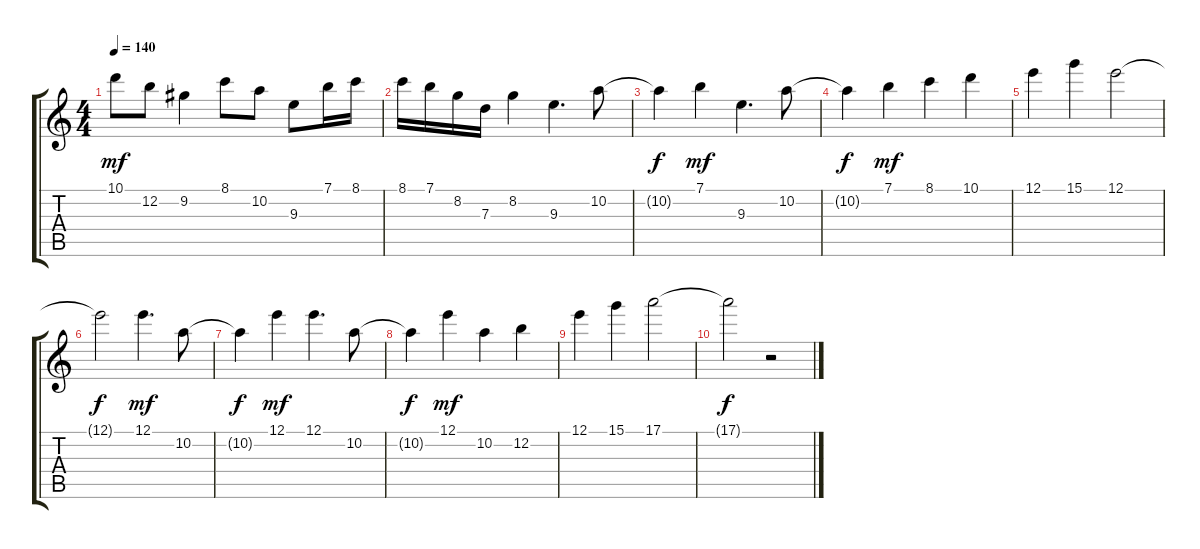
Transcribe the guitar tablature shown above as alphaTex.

\track "" {instrument overdrivenguitar}
\staff {score tabs}
\tuning (E4 B3 G3 D3 A2 E2) {hide}
\ts (4 4)
\tempo 140
\clef g2
\ks c
10.1.8{dy mf} 12.2.8 9.2.4 8.1.8 10.2.8 9.3.8 7.1.16 8.1.16 |
8.1.16 7.1.16 8.2.16 7.3.16 8.2.4 9.3.4{d} 10.2.8 |
10.2{t}.4{dy f} 7.1.4{dy mf} 9.3.4{d} 10.2.8 |
10.2{t}.4{dy f} 7.1.4{dy mf} 8.1.4 10.1.4 |
12.1.4 15.1.4 12.1.2 |
12.1{t}.2{dy f} 12.1.4{d dy mf} 10.2.8 |
10.2{t}.4{dy f} 12.1.4{dy mf} 12.1.4{d} 10.2.8 |
10.2{t}.4{dy f} 12.1.4{dy mf} 10.2.4 12.2.4 |
12.1.4 15.1.4 17.1.2 |
17.1{t}.2{dy f} r.2
